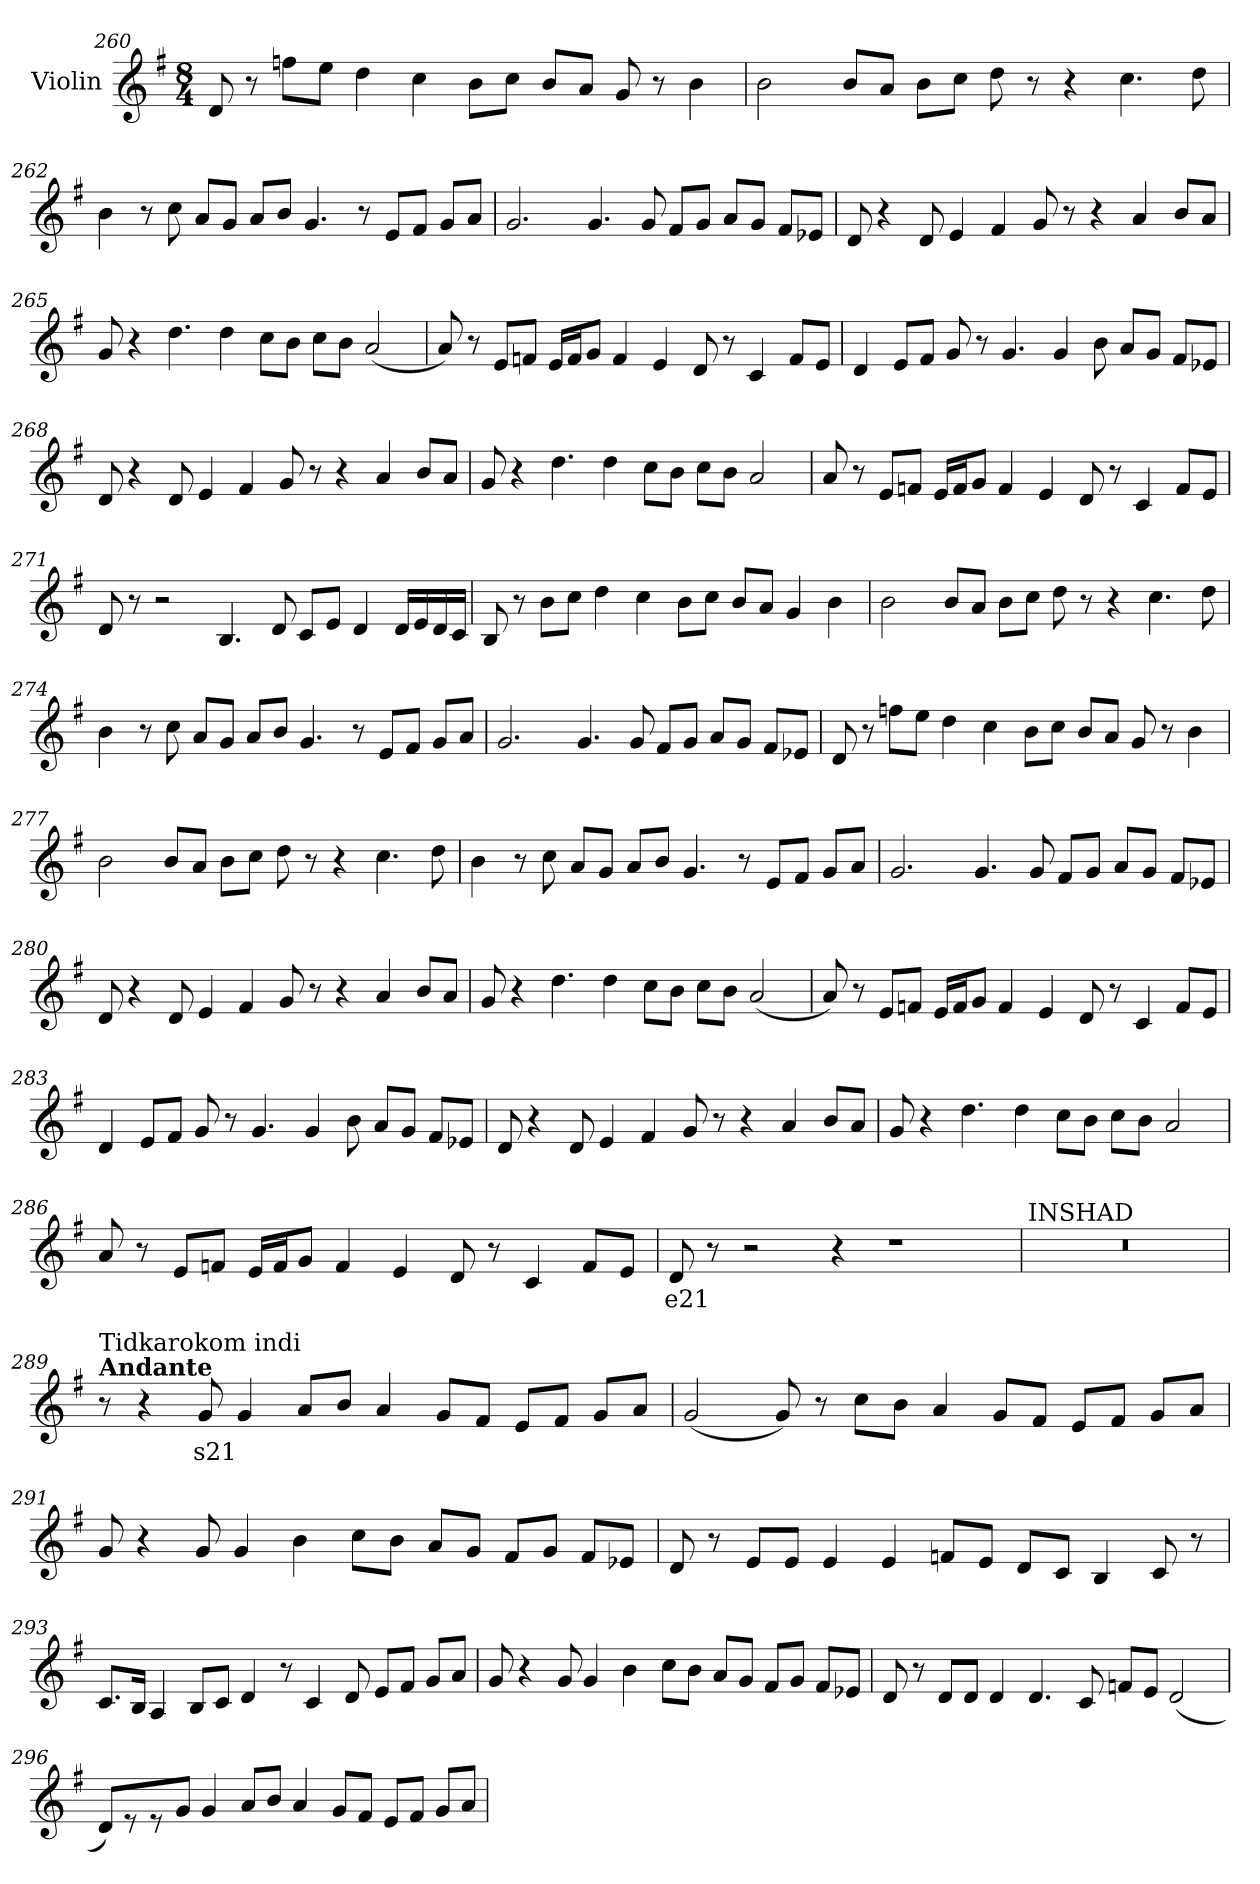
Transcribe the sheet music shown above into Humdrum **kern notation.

**kern	**text
*part1	*part1
*staff1	*staff1
*I"Violin	*
!!LO:LB:g=z
*clefG2	*
*k[f#]	*
*G:	*
*M8/4	*
=260	=260
8d/	.
8r	.
8ffn\L	.
8ee\J	.
4dd\	.
4cc\	.
8b\L	.
8cc\J	.
8b/L	.
8a/J	.
8g/	.
8r	.
4b\	.
=261	=261
2b\	.
8b/L	.
8a/J	.
8b\L	.
8cc\J	.
8dd\	.
8r	.
4r	.
4.cc\	.
8dd\	.
!!LO:LB:g=z
=262	=262
4b\	.
8r	.
8cc\	.
8a/L	.
8g/J	.
8a/L	.
8b/J	.
4.g/	.
8r	.
8e/L	.
8f#/J	.
8g/L	.
8a/J	.
=263	=263
2.g/	.
4.g/	.
8g/	.
8f#/L	.
8g/J	.
8a/L	.
8g/J	.
8f#/L	.
8e-X/J	.
!!LO:LB:g=z
=264	=264
8d/	.
4r	.
8d/	.
4e/	.
4f#/	.
8g/	.
8r	.
4r	.
4a/	.
8b/L	.
8a/J	.
=265	=265
8g/	.
4r	.
4.dd\	.
4dd\	.
8cc\L	.
8b\J	.
8cc\L	.
8b\J	.
(<2a/	.
!!LO:LB:g=z
=266	=266
8a/)	.
8r	.
8e/L	.
8fn/J	.
16e/LL	.
16f/J	.
8g/J	.
4f/	.
4e/	.
8d/	.
8r	.
4c/	.
8f/L	.
8e/J	.
=267	=267
4d/	.
8e/L	.
8f#/J	.
8g/	.
8r	.
4.g/	.
4g/	.
8b\	.
8a/L	.
8g/J	.
8f#/L	.
8e-X/J	.
!!LO:LB:g=z
=268	=268
8d/	.
4r	.
8d/	.
4e/	.
4f#/	.
8g/	.
8r	.
4r	.
4a/	.
8b/L	.
8a/J	.
=269	=269
8g/	.
4r	.
4.dd\	.
4dd\	.
8cc\L	.
8b\J	.
8cc\L	.
8b\J	.
2a/	.
!!LO:LB:g=z
=270	=270
8a/	.
8r	.
8e/L	.
8fn/J	.
16e/LL	.
16f/J	.
8g/J	.
4f/	.
4e/	.
8d/	.
8r	.
4c/	.
8f/L	.
8e/J	.
=271	=271
8d/	.
8r	.
2r	.
4.B/	.
8d/	.
8c/L	.
8e/J	.
4d/	.
16d/LL	.
16e/	.
16d/	.
16c/JJ	.
!!LO:LB:g=z
=272	=272
8B/	.
8r	.
8b\L	.
8cc\J	.
4dd\	.
4cc\	.
8b\L	.
8cc\J	.
8b/L	.
8a/J	.
4g/	.
4b\	.
=273	=273
2b\	.
8b/L	.
8a/J	.
8b\L	.
8cc\J	.
8dd\	.
8r	.
4r	.
4.cc\	.
8dd\	.
!!LO:PB:g=z
=274	=274
4b\	.
8r	.
8cc\	.
8a/L	.
8g/J	.
8a/L	.
8b/J	.
4.g/	.
8r	.
8e/L	.
8f#/J	.
8g/L	.
8a/J	.
=275	=275
2.g/	.
4.g/	.
8g/	.
8f#/L	.
8g/J	.
8a/L	.
8g/J	.
8f#/L	.
8e-X/J	.
!!LO:LB:g=z
=276	=276
8d/	.
8r	.
8ffn\L	.
8ee\J	.
4dd\	.
4cc\	.
8b\L	.
8cc\J	.
8b/L	.
8a/J	.
8g/	.
8r	.
4b\	.
=277	=277
2b\	.
8b/L	.
8a/J	.
8b\L	.
8cc\J	.
8dd\	.
8r	.
4r	.
4.cc\	.
8dd\	.
!!LO:LB:g=z
=278	=278
4b\	.
8r	.
8cc\	.
8a/L	.
8g/J	.
8a/L	.
8b/J	.
4.g/	.
8r	.
8e/L	.
8f#/J	.
8g/L	.
8a/J	.
=279	=279
2.g/	.
4.g/	.
8g/	.
8f#/L	.
8g/J	.
8a/L	.
8g/J	.
8f#/L	.
8e-X/J	.
!!LO:LB:g=z
=280	=280
8d/	.
4r	.
8d/	.
4e/	.
4f#/	.
8g/	.
8r	.
4r	.
4a/	.
8b/L	.
8a/J	.
=281	=281
8g/	.
4r	.
4.dd\	.
4dd\	.
8cc\L	.
8b\J	.
8cc\L	.
8b\J	.
(<2a/	.
!!LO:LB:g=z
=282	=282
8a/)	.
8r	.
8e/L	.
8fn/J	.
16e/LL	.
16f/J	.
8g/J	.
4f/	.
4e/	.
8d/	.
8r	.
4c/	.
8f/L	.
8e/J	.
=283	=283
4d/	.
8e/L	.
8f#/J	.
8g/	.
8r	.
4.g/	.
4g/	.
8b\	.
8a/L	.
8g/J	.
8f#/L	.
8e-X/J	.
!!LO:LB:g=z
=284	=284
8d/	.
4r	.
8d/	.
4e/	.
4f#/	.
8g/	.
8r	.
4r	.
4a/	.
8b/L	.
8a/J	.
=285	=285
8g/	.
4r	.
4.dd\	.
4dd\	.
8cc\L	.
8b\J	.
8cc\L	.
8b\J	.
2a/	.
!!LO:LB:g=z
=286	=286
8a/	.
8r	.
8e/L	.
8fn/J	.
16e/LL	.
16f/J	.
8g/J	.
4f/	.
4e/	.
8d/	.
8r	.
4c/	.
8f/L	.
8e/J	.
=287	=287
!	!LO:LY:b
8d/	e21
8r	.
2r	.
4r	.
1r	.
=288	=288
!LO:TX:a:t=INSHAD	!
0r	.
!!LO:LB:g=z
=289	=289
*MM65	*
!LO:TX:a:B:t=Andante	!
!LO:TX:a:t=Tidkarokom indi	!
8r	.
4r	.
!	!LO:LY:b
8g/	s21
4g/	.
8a/L	.
8b/J	.
4a/	.
8g/L	.
8f#/J	.
8e/L	.
8f#/J	.
8g/L	.
8a/J	.
=290	=290
(<2g/	.
8g/)	.
8r	.
8cc\L	.
8b\J	.
4a/	.
8g/L	.
8f#/J	.
8e/L	.
8f#/J	.
8g/L	.
8a/J	.
!!LO:PB:g=z
=291	=291
8g/	.
4r	.
8g/	.
4g/	.
4b\	.
8cc\L	.
8b\J	.
8a/L	.
8g/J	.
8f#/L	.
8g/J	.
8f#/L	.
8e-X/J	.
=292	=292
8d/	.
8r	.
8e/L	.
8e/J	.
4e/	.
4e/	.
8fn/L	.
8e/J	.
8d/L	.
8c/J	.
4B/	.
8c/	.
8r	.
!!LO:LB:g=z
=293	=293
8.c/L	.
16B/Jk	.
4A/	.
8B/L	.
8c/J	.
4d/	.
8r	.
4c/	.
8d/	.
8e/L	.
8f#/J	.
8g/L	.
8a/J	.
=294	=294
8g/	.
4r	.
8g/	.
4g/	.
4b\	.
8cc\L	.
8b\J	.
8a/L	.
8g/J	.
8f#/L	.
8g/J	.
8f#/L	.
8e-X/J	.
!!LO:LB:g=z
=295	=295
8d/	.
8r	.
8d/L	.
8d/J	.
4d/	.
4.d/	.
8c/	.
8fn/L	.
8e/J	.
(<2d/	.
=296	=296
8d/L)	.
8r	.
8r	.
8g/J	.
4g/	.
8a/L	.
8b/J	.
4a/	.
8g/L	.
8f#/J	.
8e/L	.
8f#/J	.
8g/L	.
8a/J	.
=	=
*-	*-
